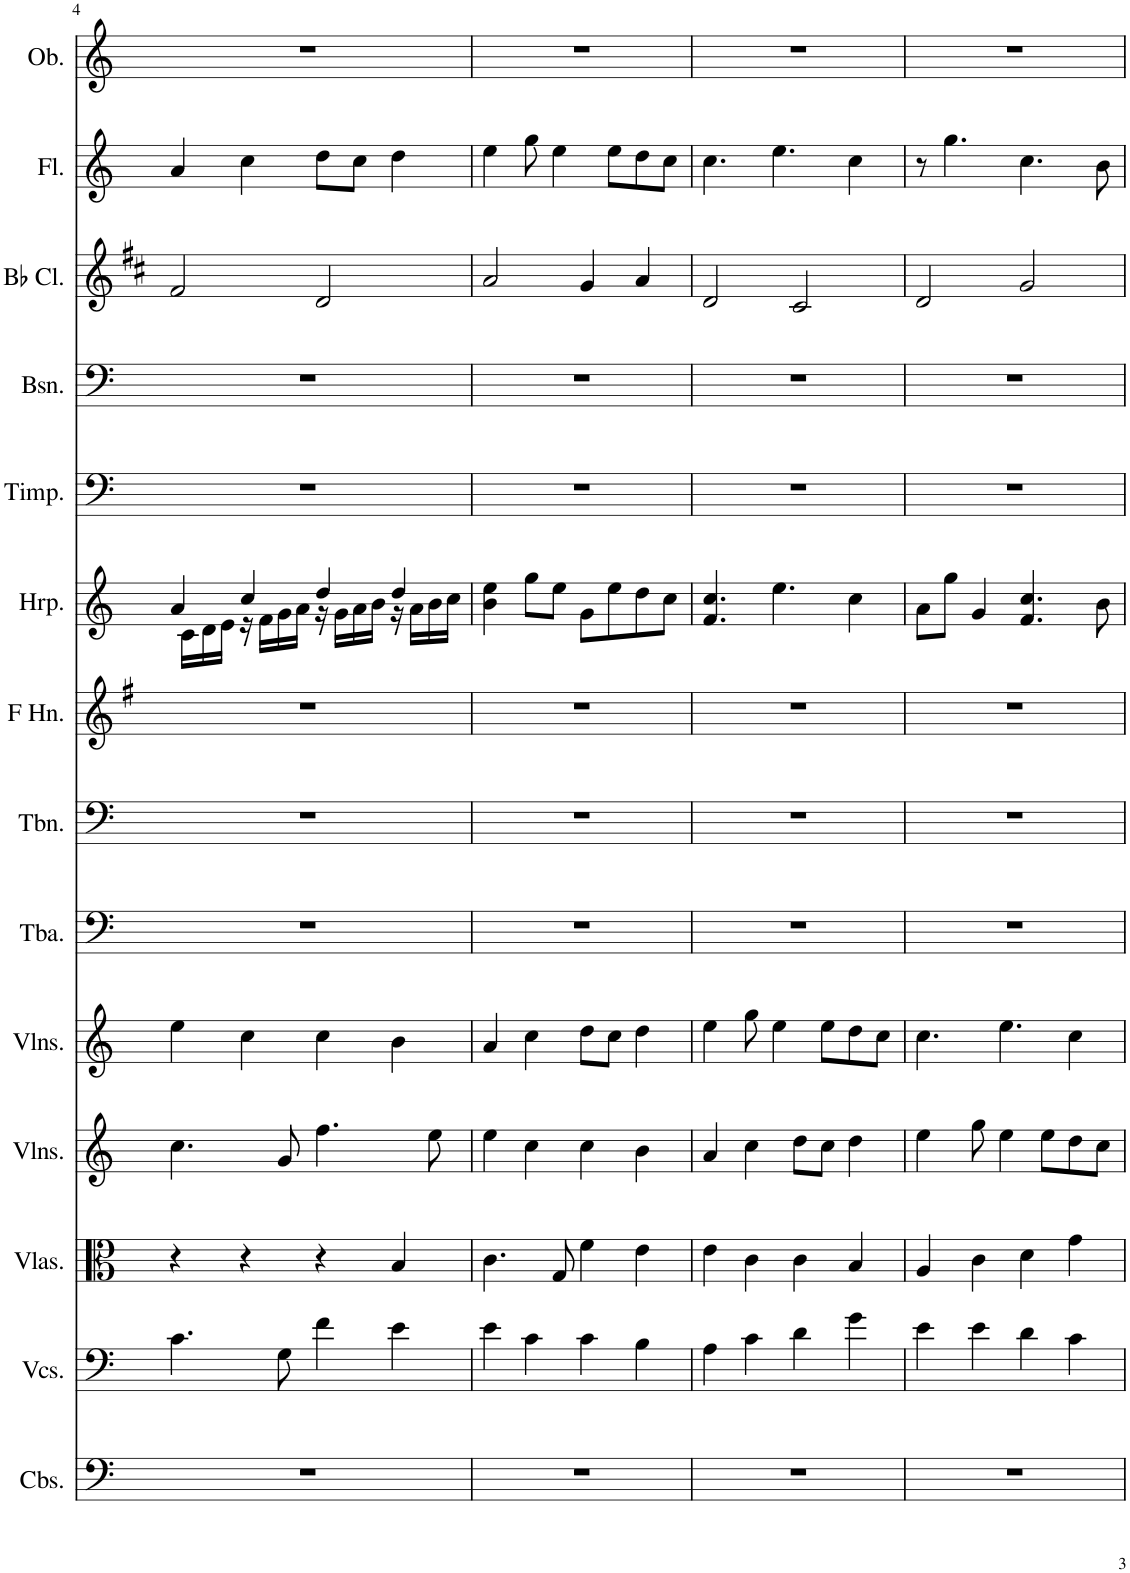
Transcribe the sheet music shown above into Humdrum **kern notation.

**kern	**kern	**kern	**kern	**kern	**kern	**kern	**kern	**kern	**kern	**kern	**kern	**kern	**kern
*part14	*part13	*part12	*part11	*part10	*part9	*part8	*part7	*part6	*part5	*part4	*part3	*part2	*part1
*staff14	*staff13	*staff12	*staff11	*staff10	*staff9	*staff8	*staff7	*staff6	*staff5	*staff4	*staff3	*staff2	*staff1
*I"Contrabasses	*I"Violoncellos	*I"Violas	*I"Violins	*I"Violins	*I"Tuba	*I"Trombone	*I"Horn in F	*I"Harp	*I"Timpani	*I"Bassoon	*I"Bb Clarinet	*I"Flute	*I"Oboe
*I'Cbs.	*I'Vcs.	*I'Vlas.	*I'Vlns.	*I'Vlns.	*I'Tba.	*I'Tbn.	*	*I'Hrp.	*I'Timp.	*I'Bsn.	*I'Bb Cl.	*I'Fl.	*I'Ob.
!!LO:PB:g=z
*clefF4	*clefF4	*clefC3	*clefG2	*clefG2	*clefF4	*clefF4	*clefG2	*clefG2	*clefF4	*clefF4	*clefG2	*clefG2	*clefG2
*Trd7c12	*	*	*	*	*	*	*Trd4c7	*	*	*	*Trd1c2	*	*
*k[]	*k[]	*k[]	*k[]	*k[]	*k[]	*k[]	*k[f#]	*k[]	*k[]	*k[]	*k[f#c#]	*k[]	*k[]
*M4/4	*M4/4	*M4/4	*M4/4	*M4/4	*M4/4	*M4/4	*M4/4	*M4/4	*M4/4	*M4/4	*M4/4	*M4/4	*M4/4
=4	=4	=4	=4	=4	=4	=4	=4	=4	=4	=4	=4	=4	=4
*	*	*	*	*	*	*	*	*^	*	*	*	*	*
1r	4.c\	4r	4.cc\	4ee\	1r	1r	1r	4a/	16ryy	1r	1r	2f#/	4a/	1r
.	.	.	.	.	.	.	.	.	16c\LL	.	.	.	.	.
.	.	.	.	.	.	.	.	.	16d\	.	.	.	.	.
.	.	.	.	.	.	.	.	.	16e\JJ	.	.	.	.	.
.	.	4r	.	4cc\	.	.	.	4cc/	16r	.	.	.	4cc\	.
.	.	.	.	.	.	.	.	.	16f\LL	.	.	.	.	.
.	8G\	.	8g/	.	.	.	.	.	16g\	.	.	.	.	.
.	.	.	.	.	.	.	.	.	16a\JJ	.	.	.	.	.
.	4f\	4r	4.ff\	4cc\	.	.	.	4dd/	16r	.	.	2d/	8dd\L	.
.	.	.	.	.	.	.	.	.	16g\LL	.	.	.	.	.
.	.	.	.	.	.	.	.	.	16a\	.	.	.	8cc\J	.
.	.	.	.	.	.	.	.	.	16b\JJ	.	.	.	.	.
.	4e\	4B/	.	4b\	.	.	.	4dd/	16r	.	.	.	4dd\	.
.	.	.	.	.	.	.	.	.	16a\LL	.	.	.	.	.
.	.	.	8ee\	.	.	.	.	.	16b\	.	.	.	.	.
.	.	.	.	.	.	.	.	.	16cc\JJ	.	.	.	.	.
*	*	*	*	*	*	*	*	*v	*v	*	*	*	*	*
=5	=5	=5	=5	=5	=5	=5	=5	=5	=5	=5	=5	=5	=5
1r	4e\	4.c\	4ee\	4a/	1r	1r	1r	4b\ 4ee\	1r	1r	2a/	4ee\	1r
.	4c\	.	4cc\	4cc\	.	.	.	8gg\L	.	.	.	8gg\	.
.	.	8G/	.	.	.	.	.	8ee\J	.	.	.	4ee\	.
.	4c\	4f\	4cc\	8dd\L	.	.	.	8g\L	.	.	4g/	.	.
.	.	.	.	8cc\J	.	.	.	8ee\	.	.	.	8ee\L	.
.	4B\	4e\	4b\	4dd\	.	.	.	8dd\	.	.	4a/	8dd\	.
.	.	.	.	.	.	.	.	8cc\J	.	.	.	8cc\J	.
=6	=6	=6	=6	=6	=6	=6	=6	=6	=6	=6	=6	=6	=6
1r	4A\	4e\	4a/	4ee\	1r	1r	1r	4.f/ 4.cc/	1r	1r	2d/	4.cc\	1r
.	4c\	4c\	4cc\	8gg\	.	.	.	.	.	.	.	.	.
.	.	.	.	4ee\	.	.	.	4.ee\	.	.	.	4.ee\	.
.	4d\	4c\	8dd\L	.	.	.	.	.	.	.	2c#/	.	.
.	.	.	8cc\J	8ee\L	.	.	.	.	.	.	.	.	.
.	4g\	4B/	4dd\	8dd\	.	.	.	4cc\	.	.	.	4cc\	.
.	.	.	.	8cc\J	.	.	.	.	.	.	.	.	.
=7	=7	=7	=7	=7	=7	=7	=7	=7	=7	=7	=7	=7	=7
1r	4e\	4A/	4ee\	4.cc\	1r	1r	1r	8a\L	1r	1r	2d/	8r	1r
.	.	.	.	.	.	.	.	8gg\J	.	.	.	4.gg\	.
.	4e\	4c\	8gg\	.	.	.	.	4g/	.	.	.	.	.
.	.	.	4ee\	4.ee\	.	.	.	.	.	.	.	.	.
.	4d\	4d\	.	.	.	.	.	4.f/ 4.cc/	.	.	2g/	4.cc\	.
.	.	.	8ee\L	.	.	.	.	.	.	.	.	.	.
.	4c\	4g\	8dd\	4cc\	.	.	.	.	.	.	.	.	.
.	.	.	8cc\J	.	.	.	.	8b\	.	.	.	8b\	.
=	=	=	=	=	=	=	=	=	=	=	=	=	=
*-	*-	*-	*-	*-	*-	*-	*-	*-	*-	*-	*-	*-	*-
